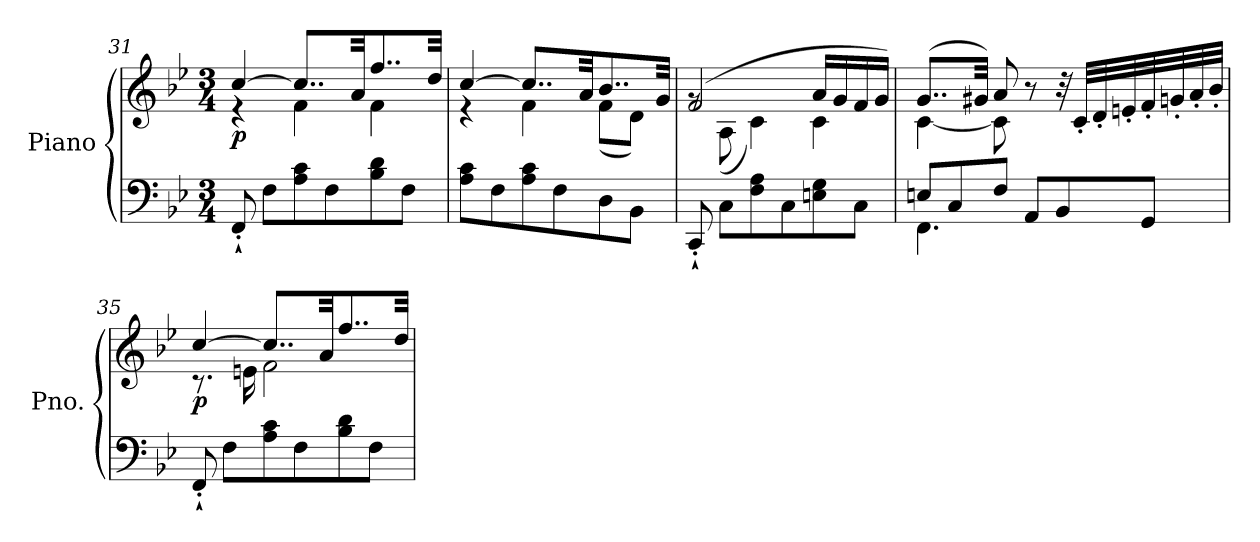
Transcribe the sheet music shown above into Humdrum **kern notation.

**kern	**kern	**dynam
*part1	*part1	*part1
*staff2	*staff1	*staff1/2
*I"Piano	*	*
*I'Pno.	*	*
*clefF4	*clefG2	*
*k[b-e-]	*k[b-e-]	*
*M3/4	*M3/4	*
=31	=31	=31
*	*^	*
!	!	!	!LO:DY:b
8FF`'/	[4cc/	4r	p
8F\L	.	.	.
!	!	!	!LO:DY:b
8A\ 8c\	8..cc/L]	4f\	other-dynamics
8F\	.	.	.
.	32a/KK	.	.
8B-\ 8d\	8..ff/	4f\	.
8F\J	.	.	.
.	32dd/Jkk	.	.
=32	=32	=32	=32
8A\ 8c\L	[4cc/	4r	.
8F\	.	.	.
8A\ 8c\	8..cc/L]	4f\	.
8F\	.	.	.
.	32a/KK	.	.
8D\	8..b-/	(8f\L	.
8BB-\J	.	8d\J)	.
.	32g/Jkk	.	.
!!LO:LB:g=z	!!
=33	=33	=33	=33
8CC`'/	(2f/	8rg	.
8C\L	.	(>8A\	.
8F\ 8A\	.	4c\)	.
8C\	.	.	.
8En\ 8G\	16a/LL	4c\	.
.	16g/	.	.
8C\J	16f/	.	.
.	16g/JJ)	.	.
=34	=34	=34	=34
*^	*	*	*
8En/L	4.FF\	(8..g/L	[4c\	.
8C/	.	.	.	.
.	.	32g#X/Jkk)	.	.
8F/J	.	8a/	8c\]	.
8AA/L	4.ryy	8r	4.ryy	.
8BB-/	.	32r	.	.
!	!	!	!	!LO:DY:b
.	.	32c'/LLL	.	other-dynamics
.	.	32d'/	.	.
.	.	32en'/	.	.
8GG/J	.	32f'/	.	.
.	.	32gn'/	.	.
.	.	32a'/	.	.
.	.	32b-'/JJJ	.	.
*v	*v	*	*	*
=35	=35	=35	=35
!	!	!	!LO:DY:b
8FF`'/	[4cc/	8.r	p
8F\L	.	.	.
.	.	16en\	.
8A\ 8c\	8..cc/L]	2f\	.
8F\	.	.	.
.	32a/KK	.	.
8B-\ 8d\	8..ff/	.	.
8F\J	.	.	.
.	32dd/Jkk	.	.
*	*v	*v	*
=	=	=
*-	*-	*-
